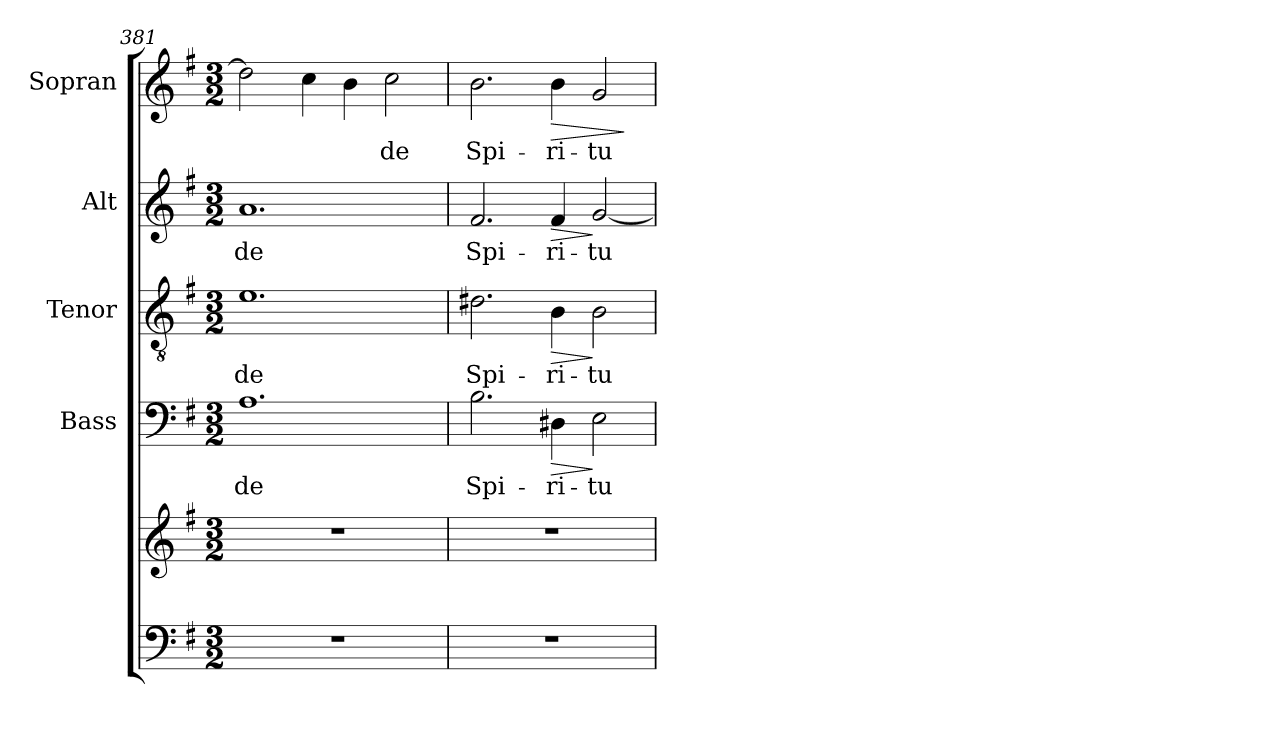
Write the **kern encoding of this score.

**kern	**kern	**kern	**text	**dynam	**kern	**text	**dynam	**kern	**text	**dynam	**kern	**text	**dynam
*part5	*part5	*part4	*part4	*part4	*part3	*part3	*part3	*part2	*part2	*part2	*part1	*part1	*part1
*staff6	*staff5	*staff4	*staff4	*staff4	*staff3	*staff3	*staff3	*staff2	*staff2	*staff2	*staff1	*staff1	*staff1
*	*	*I"Bass	*	*	*I"Tenor	*	*	*I"Alt	*	*	*I"Sopran	*	*
*	*	*I'B.	*	*	*I'T.	*	*	*I'A.	*	*	*I'S.	*	*
*clefF4	*clefG2	*clefF4	*	*	*clefGv2	*	*	*clefG2	*	*	*clefG2	*	*
*k[f#]	*k[f#]	*k[f#]	*	*	*k[f#]	*	*	*k[f#]	*	*	*k[f#]	*	*
*G:	*G:	*G:	*	*	*G:	*	*	*G:	*	*	*G:	*	*
*M3/2	*M3/2	*M3/2	*	*	*M3/2	*	*	*M3/2	*	*	*M3/2	*	*
=381	=381	=381	=381	=381	=381	=381	=381	=381	=381	=381	=381	=381	=381
!	!	!	!LO:LY:b	!	!	!LO:LY:b	!	!	!LO:LY:b	!	!	!	!
1.r	1.r	1.A	de	.	1.e	de	.	1.a	de	.	2dd\]	.	.
.	.	.	.	.	.	.	.	.	.	.	4cc\	.	.
.	.	.	.	.	.	.	.	.	.	.	4b\	.	.
!	!	!	!	!	!	!	!	!	!	!	!	!LO:LY:b	!
.	.	.	.	.	.	.	.	.	.	.	2cc\	de	.
!!LO:PB:g=z
=382	=382	=382	=382	=382	=382	=382	=382	=382	=382	=382	=382	=382	=382
!	!	!	!LO:LY:b	!	!	!LO:LY:b	!	!	!LO:LY:b	!	!	!LO:LY:b	!
1.r	1.r	2.B\	Spi-	.	2.d#X\	Spi-	.	2.f#/	Spi-	.	2.b\	Spi-	.
!	!	!	!LO:LY:b	!LO:HP:b	!	!LO:LY:b	!LO:HP:b	!	!LO:LY:b	!LO:HP:b	!	!LO:LY:b	!LO:HP:b
.	.	4D#X\	-ri-	>	4B\	-ri-	>	4f#/	-ri-	>	4b\	-ri-	>
!	!	!	!LO:LY:b	!	!	!LO:LY:b	!	!	!LO:LY:b	!	!	!LO:LY:b	!
.	.	2E\	-tu	]	2B\	-tu	]	[2g/	-tu	]	2g/	-tu	.
.	.	.	.	.	.	.	.	.	.	.	.	.	]
=	=	=	=	=	=	=	=	=	=	=	=	=	=
*-	*-	*-	*-	*-	*-	*-	*-	*-	*-	*-	*-	*-	*-
